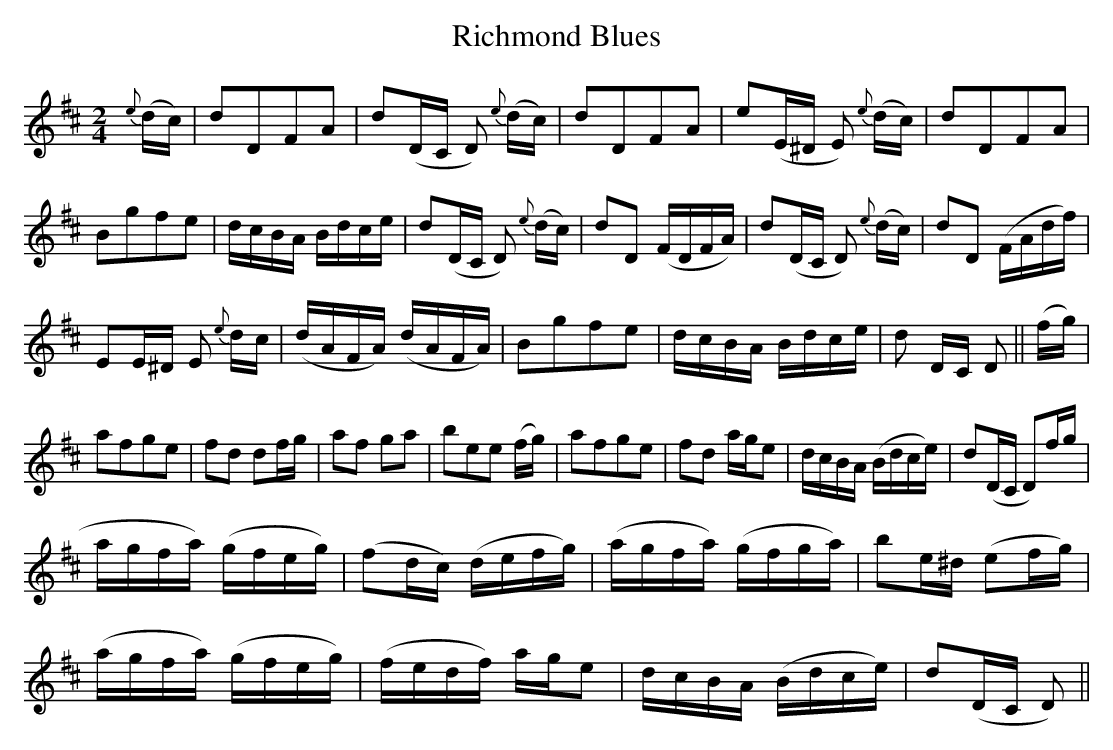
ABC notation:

X:1
T:Richmond Blues
M:2/4
L:1/8
K:D
{e}(d/c/)|dDFA|d(D/C/ D) {e}(d/c/)|dDFA|e(E/^D/ E) {e}(d/c/)|dDFA|
Bgfe|d/c/B/A/ B/d/c/e/|d(D/C/ D) {e}(d/c/)|dD (F/D/F/A/)|d(D/C/ D) {e}(d/c/)|dD (F/A/d/f/)|
EE/^D/ E {e}d/c/|(d/A/F/A/) (d/A/F/A/)|Bgfe|d/c/B/A/ B/d/c/e/|d D/C/ D||(f/g/)|
afge|fd df/g/|af ga|bee (f/g/)|afge|fd a/g/e|d/c/B/A/ (B/d/c/e/)|d(D/C/ D)f/g/|
a/g/f/a/) (g/f/e/g/)|(fd/c/) (d/e/f/g/)|(a/g/f/a/) (g/f/g/a/)|be/^d/ (ef/g/)|
(a/g/f/a/) (g/f/e/g/)|(f/e/d/f/) a/g/e|d/c/B/A/ (B/d/c/e/)|d(D/C/ D)||
